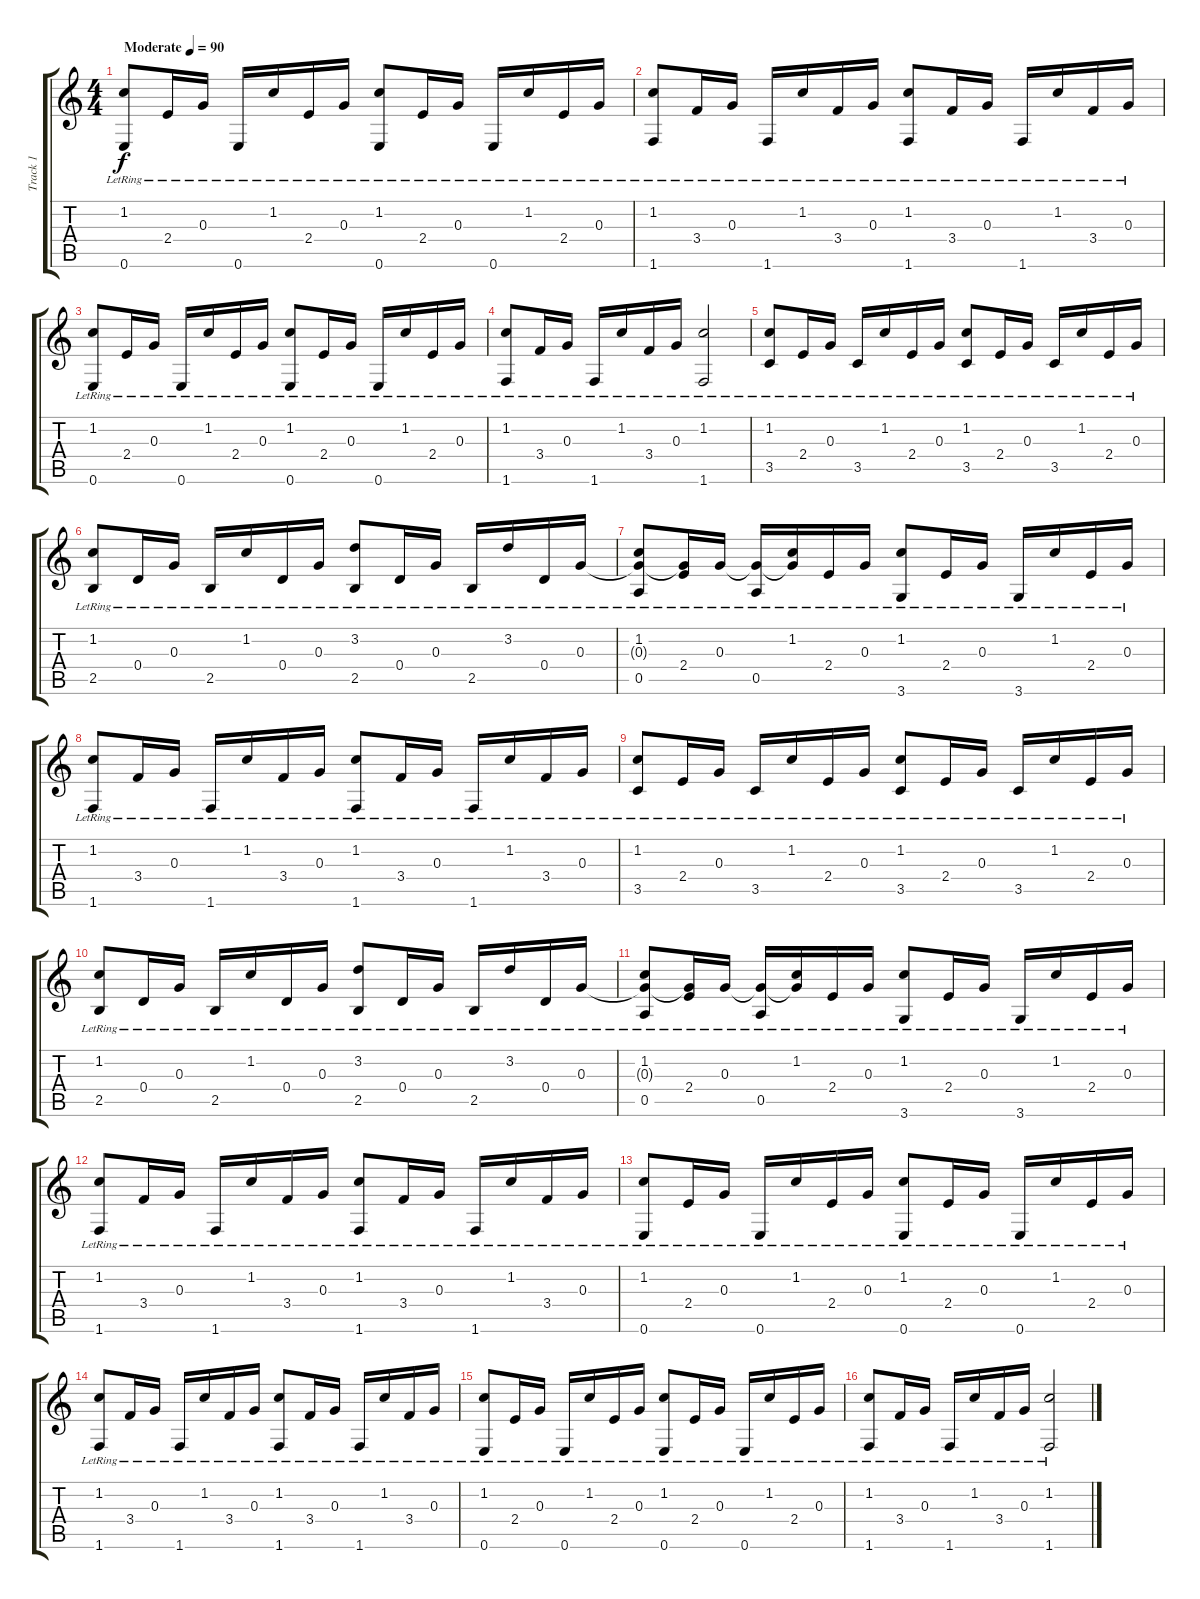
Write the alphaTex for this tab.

\track ("Track 1" "Track 1") {instrument acousticguitarsteel}
\staff {score tabs}
\tuning (E4 B3 G3 D3 A2 E2) {hide}
\ts (4 4)
\tempo (90 "Moderate")
\clef g2
\ks c
(1.2{lr} 0.6{lr}).8{dy f instrument acousticguitarsteel} 2.4{lr}.16 0.3{lr}.16 0.6{lr}.16 1.2{lr}.16 2.4{lr}.16 0.3{lr}.16 (1.2{lr} 0.6{lr}).8 2.4{lr}.16 0.3{lr}.16 0.6{lr}.16 1.2{lr}.16 2.4{lr}.16 0.3{lr}.16 |
(1.2{lr} 1.6{lr}).8 3.4{lr}.16 0.3{lr}.16 1.6{lr}.16 1.2{lr}.16 3.4{lr}.16 0.3{lr}.16 (1.2{lr} 1.6{lr}).8 3.4{lr}.16 0.3{lr}.16 1.6{lr}.16 1.2{lr}.16 3.4{lr}.16 0.3{lr}.16 |
(1.2{lr} 0.6{lr}).8 2.4{lr}.16 0.3{lr}.16 0.6{lr}.16 1.2{lr}.16 2.4{lr}.16 0.3{lr}.16 (1.2{lr} 0.6{lr}).8 2.4{lr}.16 0.3{lr}.16 0.6{lr}.16 1.2{lr}.16 2.4{lr}.16 0.3{lr}.16 |
(1.2{lr} 1.6{lr}).8 3.4{lr}.16 0.3{lr}.16 1.6{lr}.16 1.2{lr}.16 3.4{lr}.16 0.3{lr}.16 (1.2{lr} 1.6{lr}).2 |
(1.2{lr} 3.5{lr}).8 2.4{lr}.16 0.3{lr}.16 3.5{lr}.16 1.2{lr}.16 2.4{lr}.16 0.3{lr}.16 (1.2{lr} 3.5{lr}).8 2.4{lr}.16 0.3{lr}.16 3.5{lr}.16 1.2{lr}.16 2.4{lr}.16 0.3{lr}.16 |
(1.2{lr} 2.5{lr}).8 0.4{lr}.16 0.3{lr}.16 2.5{lr}.16 1.2{lr}.16 0.4{lr}.16 0.3{lr}.16 (3.2{lr} 2.5{lr}).8 0.4{lr}.16 0.3{lr}.16 2.5{lr}.16 3.2{lr}.16 0.4{lr}.16 0.3{lr}.16 |
(1.2{lr} 0.3{t} 0.5{lr}).8 (0.3{t} 2.4{lr}).16 0.3{lr}.16 (0.3{t} 0.5{lr}).16 (1.2{lr} 0.3{t}).16 2.4{lr}.16 0.3{lr}.16 (1.2{lr} 3.6{lr}).8 2.4{lr}.16 0.3{lr}.16 3.6{lr}.16 1.2{lr}.16 2.4{lr}.16 0.3{lr}.16 |
(1.2{lr} 1.6{lr}).8 3.4{lr}.16 0.3{lr}.16 1.6{lr}.16 1.2{lr}.16 3.4{lr}.16 0.3{lr}.16 (1.2{lr} 1.6{lr}).8 3.4{lr}.16 0.3{lr}.16 1.6{lr}.16 1.2{lr}.16 3.4{lr}.16 0.3{lr}.16 |
(1.2{lr} 3.5{lr}).8 2.4{lr}.16 0.3{lr}.16 3.5{lr}.16 1.2{lr}.16 2.4{lr}.16 0.3{lr}.16 (1.2{lr} 3.5{lr}).8 2.4{lr}.16 0.3{lr}.16 3.5{lr}.16 1.2{lr}.16 2.4{lr}.16 0.3{lr}.16 |
(1.2{lr} 2.5{lr}).8 0.4{lr}.16 0.3{lr}.16 2.5{lr}.16 1.2{lr}.16 0.4{lr}.16 0.3{lr}.16 (3.2{lr} 2.5{lr}).8 0.4{lr}.16 0.3{lr}.16 2.5{lr}.16 3.2{lr}.16 0.4{lr}.16 0.3{lr}.16 |
(1.2{lr} 0.3{t} 0.5{lr}).8 (0.3{t} 2.4{lr}).16 0.3{lr}.16 (0.3{t} 0.5{lr}).16 (1.2{lr} 0.3{t}).16 2.4{lr}.16 0.3{lr}.16 (1.2{lr} 3.6{lr}).8 2.4{lr}.16 0.3{lr}.16 3.6{lr}.16 1.2{lr}.16 2.4{lr}.16 0.3{lr}.16 |
(1.2{lr} 1.6{lr}).8 3.4{lr}.16 0.3{lr}.16 1.6{lr}.16 1.2{lr}.16 3.4{lr}.16 0.3{lr}.16 (1.2{lr} 1.6{lr}).8 3.4{lr}.16 0.3{lr}.16 1.6{lr}.16 1.2{lr}.16 3.4{lr}.16 0.3{lr}.16 |
(1.2{lr} 0.6{lr}).8 2.4{lr}.16 0.3{lr}.16 0.6{lr}.16 1.2{lr}.16 2.4{lr}.16 0.3{lr}.16 (1.2{lr} 0.6{lr}).8 2.4{lr}.16 0.3{lr}.16 0.6{lr}.16 1.2{lr}.16 2.4{lr}.16 0.3{lr}.16 |
(1.2{lr} 1.6{lr}).8 3.4{lr}.16 0.3{lr}.16 1.6{lr}.16 1.2{lr}.16 3.4{lr}.16 0.3{lr}.16 (1.2{lr} 1.6{lr}).8 3.4{lr}.16 0.3{lr}.16 1.6{lr}.16 1.2{lr}.16 3.4{lr}.16 0.3{lr}.16 |
(1.2{lr} 0.6{lr}).8 2.4{lr}.16 0.3{lr}.16 0.6{lr}.16 1.2{lr}.16 2.4{lr}.16 0.3{lr}.16 (1.2{lr} 0.6{lr}).8 2.4{lr}.16 0.3{lr}.16 0.6{lr}.16 1.2{lr}.16 2.4{lr}.16 0.3{lr}.16 |
(1.2{lr} 1.6{lr}).8 3.4{lr}.16 0.3{lr}.16 1.6{lr}.16 1.2{lr}.16 3.4{lr}.16 0.3{lr}.16 (1.2{lr} 1.6{lr}).2
